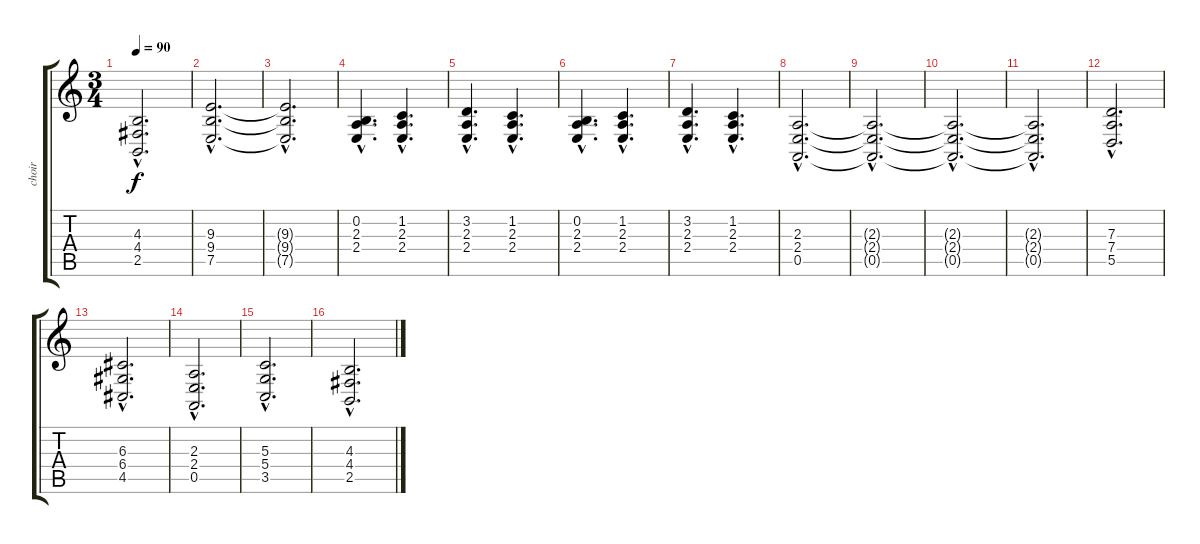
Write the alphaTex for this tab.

\track ("choir" "choir") {instrument choiraahs}
\staff {score tabs}
\tuning (E4 B3 G3 D3 A2 E2) {hide}
\ts (3 4)
\tempo 90
\clef g2
\ks c
(4.3{hac} 4.4{hac} 2.5{hac}).2{d dy f} |
(9.3{hac} 9.4{hac} 7.5{hac}).2{d} |
(9.3{hac t} 9.4{hac t} 7.5{hac t}).2{d} |
(0.2{hac} 2.3{hac} 2.4{hac}).4{d volume 14} (1.2{hac} 2.3{hac} 2.4{hac}).4{d} |
(3.2{hac} 2.3{hac} 2.4{hac}).4{d} (1.2{hac} 2.3{hac} 2.4{hac}).4{d} |
(0.2{hac} 2.3{hac} 2.4{hac}).4{d} (1.2{hac} 2.3{hac} 2.4{hac}).4{d} |
(3.2{hac} 2.3{hac} 2.4{hac}).4{d} (1.2{hac} 2.3{hac} 2.4{hac}).4{d} |
(2.3{hac} 2.4{hac} 0.5{hac}).2{d volume 9} |
(2.3{hac t} 2.4{hac t} 0.5{hac t}).2{d} |
(2.3{hac t} 2.4{hac t} 0.5{hac t}).2{d} |
(2.3{hac t} 2.4{hac t} 0.5{hac t}).2{d} |
(7.3{hac} 7.4{hac} 5.5{hac}).2{d} |
(6.3{hac} 6.4{hac} 4.5{hac}).2{d} |
(2.3{hac} 2.4{hac} 0.5{hac}).2{d} |
(5.3{hac} 5.4{hac} 3.5{hac}).2{d} |
(4.3{hac} 4.4{hac} 2.5{hac}).2{d}
